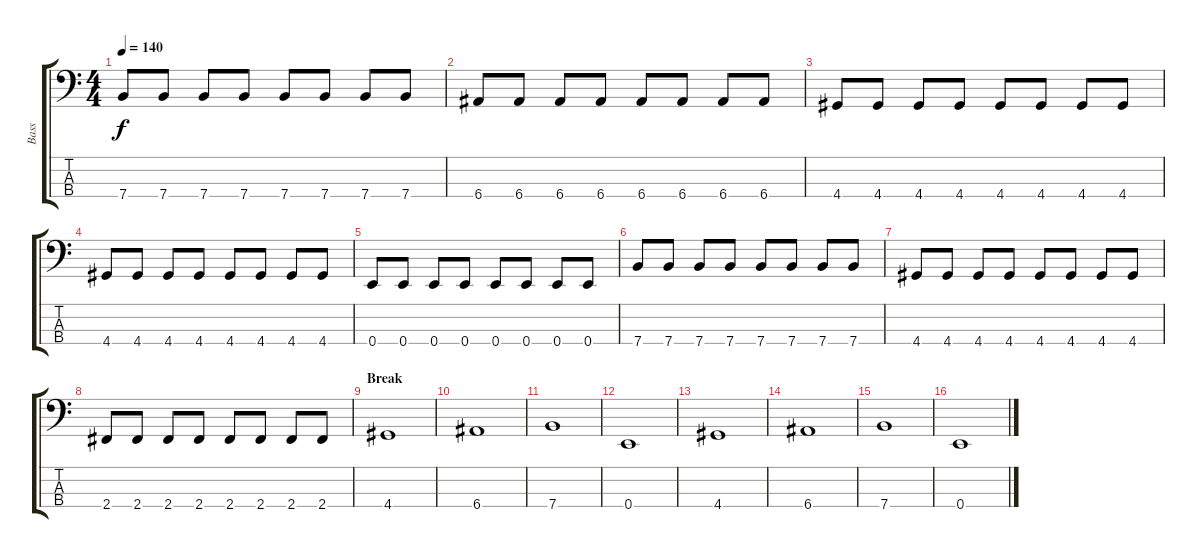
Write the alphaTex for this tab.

\track ("Bass" "Bass") {instrument fretlessbass}
\staff {score tabs}
\tuning (G2 D2 A1 E1) {hide}
\ts (4 4)
\tempo 140
\clef f4
\ks c
7.4.8{dy f} 7.4.8 7.4.8 7.4.8 7.4.8 7.4.8 7.4.8 7.4.8 |
6.4.8 6.4.8 6.4.8 6.4.8 6.4.8 6.4.8 6.4.8 6.4.8 |
4.4.8 4.4.8 4.4.8 4.4.8 4.4.8 4.4.8 4.4.8 4.4.8 |
4.4.8 4.4.8 4.4.8 4.4.8 4.4.8 4.4.8 4.4.8 4.4.8 |
0.4.8 0.4.8 0.4.8 0.4.8 0.4.8 0.4.8 0.4.8 0.4.8 |
7.4.8 7.4.8 7.4.8 7.4.8 7.4.8 7.4.8 7.4.8 7.4.8 |
4.4.8 4.4.8 4.4.8 4.4.8 4.4.8 4.4.8 4.4.8 4.4.8 |
2.4.8 2.4.8 2.4.8 2.4.8 2.4.8 2.4.8 2.4.8 2.4.8 |
\section ("" "Break")
4.4.1 |
6.4.1 |
7.4.1 |
0.4.1 |
4.4.1 |
6.4.1 |
7.4.1 |
0.4.1
